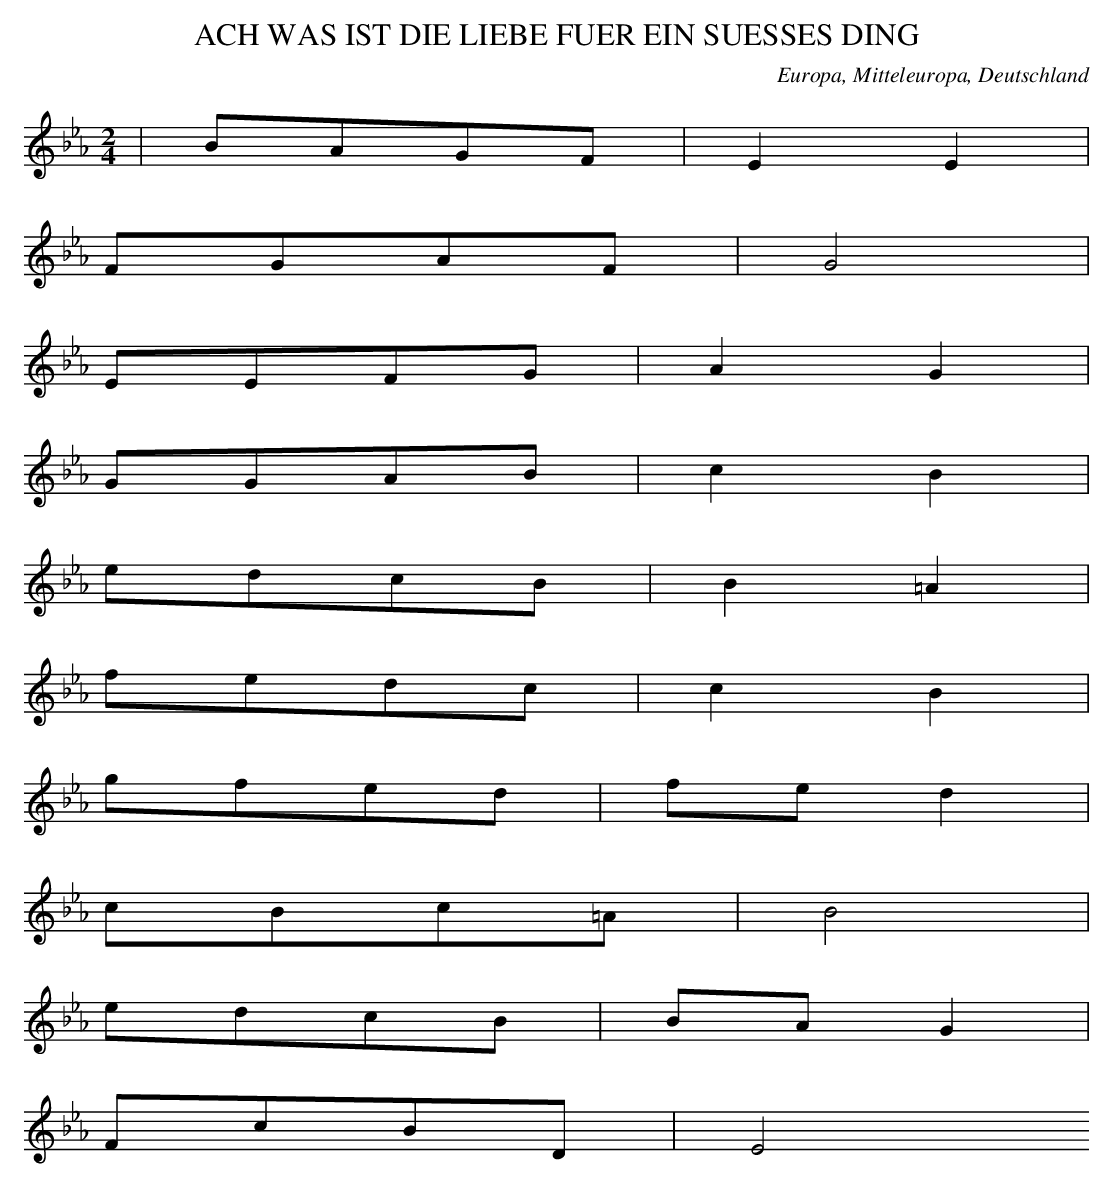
X:1
T: ACH WAS IST DIE LIEBE FUER EIN SUESSES DING
O: Europa, Mitteleuropa, Deutschland
M: 2/4
L: 1/8
K: Eb
 | BAGF | E2E2 |
FGAF | G4 |
EEFG | A2G2 |
GGAB | c2B2 |
edcB | B2=A2 |
fedc | c2B2 |
gfed | fed2 |
cBc=A | B4 |
edcB | BAG2 |
FcBD | E4
